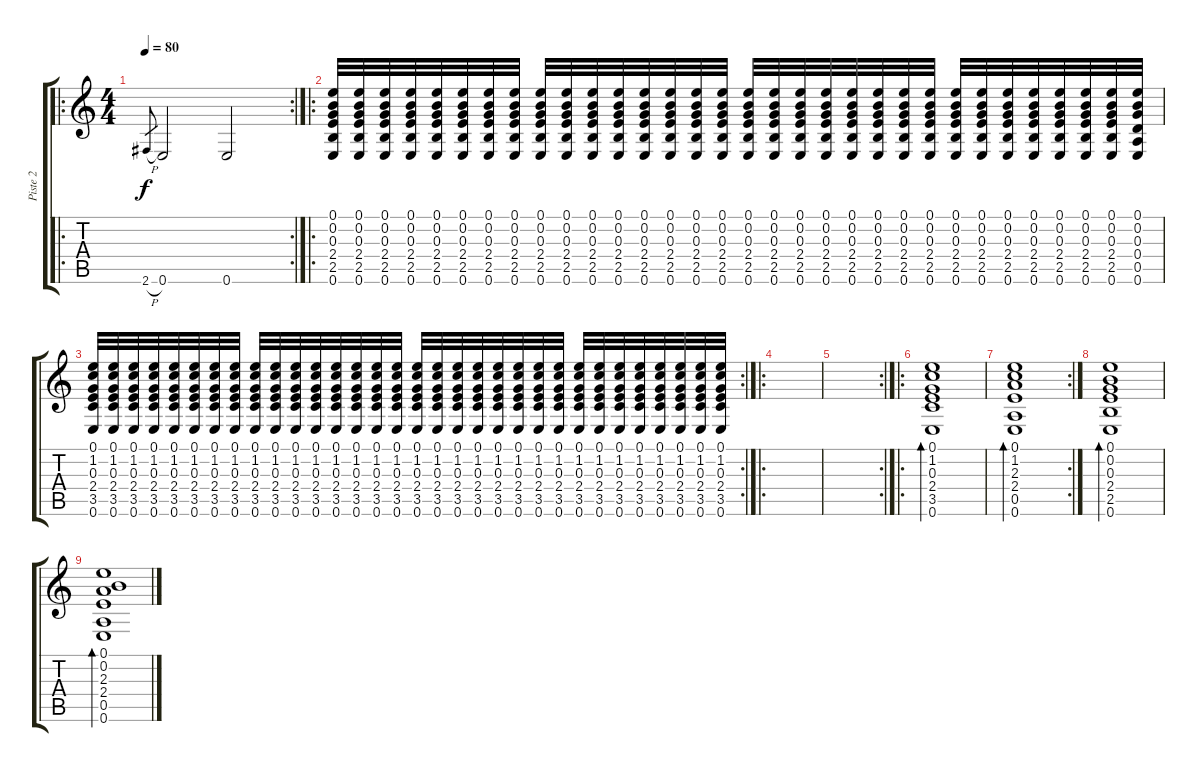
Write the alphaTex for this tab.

\track ("Piste 2" "Piste 2") {instrument acousticguitarnylon}
\staff {score tabs}
\tuning (E4 B3 G3 D3 A2 E2) {hide}
\ro
\rc 2
\ts (4 4)
\tempo 80
\clef g2
\ks c
2.6{h}.8{gr dy f} 0.6.2 0.6.2 |
\ro
(0.1 0.2 0.3 2.4 2.5 0.6).32 (0.1 0.2 0.3 2.4 2.5 0.6).32 (0.1 0.2 0.3 2.4 2.5 0.6).32 (0.1 0.2 0.3 2.4 2.5 0.6).32 (0.1 0.2 0.3 2.4 2.5 0.6).32 (0.1 0.2 0.3 2.4 2.5 0.6).32 (0.1 0.2 0.3 2.4 2.5 0.6).32 (0.1 0.2 0.3 2.4 2.5 0.6).32 (0.1 0.2 0.3 2.4 2.5 0.6).32 (0.1 0.2 0.3 2.4 2.5 0.6).32 (0.1 0.2 0.3 2.4 2.5 0.6).32 (0.1 0.2 0.3 2.4 2.5 0.6).32 (0.1 0.2 0.3 2.4 2.5 0.6).32 (0.1 0.2 0.3 2.4 2.5 0.6).32 (0.1 0.2 0.3 2.4 2.5 0.6).32 (0.1 0.2 0.3 2.4 2.5 0.6).32 (0.1 0.2 0.3 2.4 2.5 0.6).32 (0.1 0.2 0.3 2.4 2.5 0.6).32 (0.1 0.2 0.3 2.4 2.5 0.6).32 (0.1 0.2 0.3 2.4 2.5 0.6).32 (0.1 0.2 0.3 2.4 2.5 0.6).32 (0.1 0.2 0.3 2.4 2.5 0.6).32 (0.1 0.2 0.3 2.4 2.5 0.6).32 (0.1 0.2 0.3 2.4 2.5 0.6).32 (0.1 0.2 0.3 2.4 2.5 0.6).32 (0.1 0.2 0.3 2.4 2.5 0.6).32 (0.1 0.2 0.3 2.4 2.5 0.6).32 (0.1 0.2 0.3 2.4 2.5 0.6).32 (0.1 0.2 0.3 2.4 2.5 0.6).32 (0.1 0.2 0.3 2.4 2.5 0.6).32 (0.1 0.2 0.3 2.4 2.5 0.6).32 (0.1 0.2 0.3 0.4 0.5 0.6).32 |
\rc 2
(0.1 1.2 0.3 2.4 3.5 0.6).32 (0.1 1.2 0.3 2.4 3.5 0.6).32 (0.1 1.2 0.3 2.4 3.5 0.6).32 (0.1 1.2 0.3 2.4 3.5 0.6).32 (0.1 1.2 0.3 2.4 3.5 0.6).32 (0.1 1.2 0.3 2.4 3.5 0.6).32 (0.1 1.2 0.3 2.4 3.5 0.6).32 (0.1 1.2 0.3 2.4 3.5 0.6).32 (0.1 1.2 0.3 2.4 3.5 0.6).32 (0.1 1.2 0.3 2.4 3.5 0.6).32 (0.1 1.2 0.3 2.4 3.5 0.6).32 (0.1 1.2 0.3 2.4 3.5 0.6).32 (0.1 1.2 0.3 2.4 3.5 0.6).32 (0.1 1.2 0.3 2.4 3.5 0.6).32 (0.1 1.2 0.3 2.4 3.5 0.6).32 (0.1 1.2 0.3 2.4 3.5 0.6).32 (0.1 1.2 0.3 2.4 3.5 0.6).32 (0.1 1.2 0.3 2.4 3.5 0.6).32 (0.1 1.2 0.3 2.4 3.5 0.6).32 (0.1 1.2 0.3 2.4 3.5 0.6).32 (0.1 1.2 0.3 2.4 3.5 0.6).32 (0.1 1.2 0.3 2.4 3.5 0.6).32 (0.1 1.2 0.3 2.4 3.5 0.6).32 (0.1 1.2 0.3 2.4 3.5 0.6).32 (0.1 1.2 0.3 2.4 3.5 0.6).32 (0.1 1.2 0.3 2.4 3.5 0.6).32 (0.1 1.2 0.3 2.4 3.5 0.6).32 (0.1 1.2 0.3 2.4 3.5 0.6).32 (0.1 1.2 0.3 2.4 3.5 0.6).32 (0.1 1.2 0.3 2.4 3.5 0.6).32 (0.1 1.2 0.3 2.4 3.5 0.6).32 (0.1 1.2 0.3 2.4 3.5 0.6).32 |
\ro
|
\rc 2
|
\ro
(0.1 1.2 0.3 2.4 3.5 0.6).1{bd 240} |
\rc 2
(0.1 1.2 2.3 2.4 0.5 0.6).1{bd 240} |
(0.1 0.2 0.3 2.4 2.5 0.6).1{bd 240} |
(0.1 0.2 2.3 2.4 0.5 0.6).1{bd 480}
